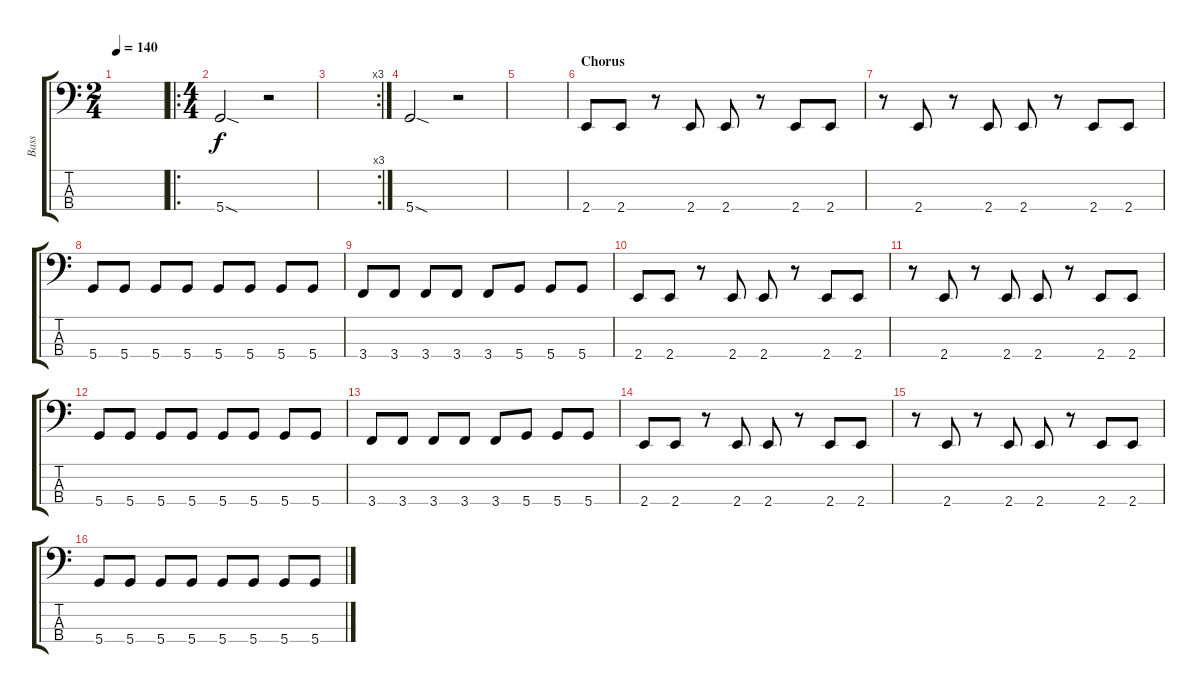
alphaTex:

\track ("Bass" "Bass") {instrument electricbasspick}
\staff {score tabs}
\tuning (G2 D2 A1 D1) {hide}
\ts (2 4)
\tempo 140
\clef f4
\ks c
|
\ro
\ts (4 4)
5.4{sod}.2 r.2 |
\rc 3
|
5.4{sod}.2 r.2 |
|
\section ("" "Chorus")
2.4.8 2.4.8 r.8 2.4.8 2.4.8 r.8 2.4.8 2.4.8 |
r.8 2.4.8 r.8 2.4.8 2.4.8 r.8 2.4.8 2.4.8 |
5.4.8 5.4.8 5.4.8 5.4.8 5.4.8 5.4.8 5.4.8 5.4.8 |
3.4.8 3.4.8 3.4.8 3.4.8 3.4.8 5.4.8 5.4.8 5.4.8 |
2.4.8 2.4.8 r.8 2.4.8 2.4.8 r.8 2.4.8 2.4.8 |
r.8 2.4.8 r.8 2.4.8 2.4.8 r.8 2.4.8 2.4.8 |
5.4.8 5.4.8 5.4.8 5.4.8 5.4.8 5.4.8 5.4.8 5.4.8 |
3.4.8 3.4.8 3.4.8 3.4.8 3.4.8 5.4.8 5.4.8 5.4.8 |
2.4.8 2.4.8 r.8 2.4.8 2.4.8 r.8 2.4.8 2.4.8 |
r.8 2.4.8 r.8 2.4.8 2.4.8 r.8 2.4.8 2.4.8 |
5.4.8 5.4.8 5.4.8 5.4.8 5.4.8 5.4.8 5.4.8 5.4.8
